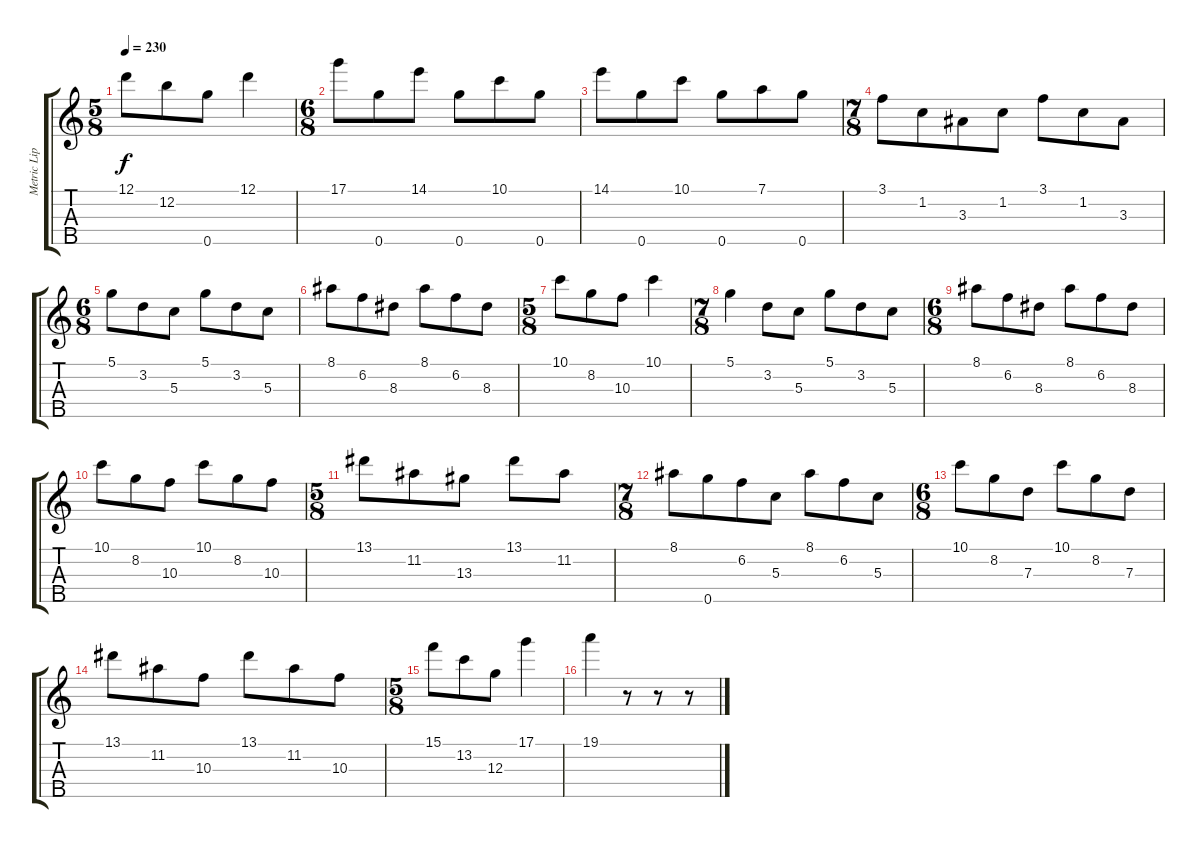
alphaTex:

\track ("Metric Lips" "Metric Lip") {instrument banjo}
\staff {score tabs}
\tuning (D4 B3 G3 D3 G4) {hide}
\displaytranspose 12
\ts (5 8)
\tempo 230
\clef g2
\ks c
12.1.8{dy f} 12.2.8 0.5.8 12.1.4 |
\ts (6 8)
17.1.8 0.5.8 14.1.8 0.5.8 10.1.8 0.5.8 |
14.1.8 0.5.8 10.1.8 0.5.8 7.1.8 0.5.8 |
\ts (7 8)
3.1.8 1.2.8 3.3.8 1.2.8 3.1.8 1.2.8 3.3.8 |
\ts (6 8)
5.1.8 3.2.8 5.3.8 5.1.8 3.2.8 5.3.8 |
8.1.8 6.2.8 8.3.8 8.1.8 6.2.8 8.3.8 |
\ts (5 8)
10.1.8 8.2.8 10.3.8 10.1.4 |
\ts (7 8)
5.1.4 3.2.8 5.3.8 5.1.8 3.2.8 5.3.8 |
\ts (6 8)
8.1.8 6.2.8 8.3.8 8.1.8 6.2.8 8.3.8 |
10.1.8 8.2.8 10.3.8 10.1.8 8.2.8 10.3.8 |
\ts (5 8)
13.1.8 11.2.8 13.3.8 13.1.8 11.2.8 |
\ts (7 8)
8.1.8 0.5.8 6.2.8 5.3.8 8.1.8 6.2.8 5.3.8 |
\ts (6 8)
10.1.8 8.2.8 7.3.8 10.1.8 8.2.8 7.3.8 |
13.1.8 11.2.8 10.3.8 13.1.8 11.2.8 10.3.8 |
\ts (5 8)
15.1.8 13.2.8 12.3.8 17.1.4 |
19.1.4 r.8 r.8 r.8
